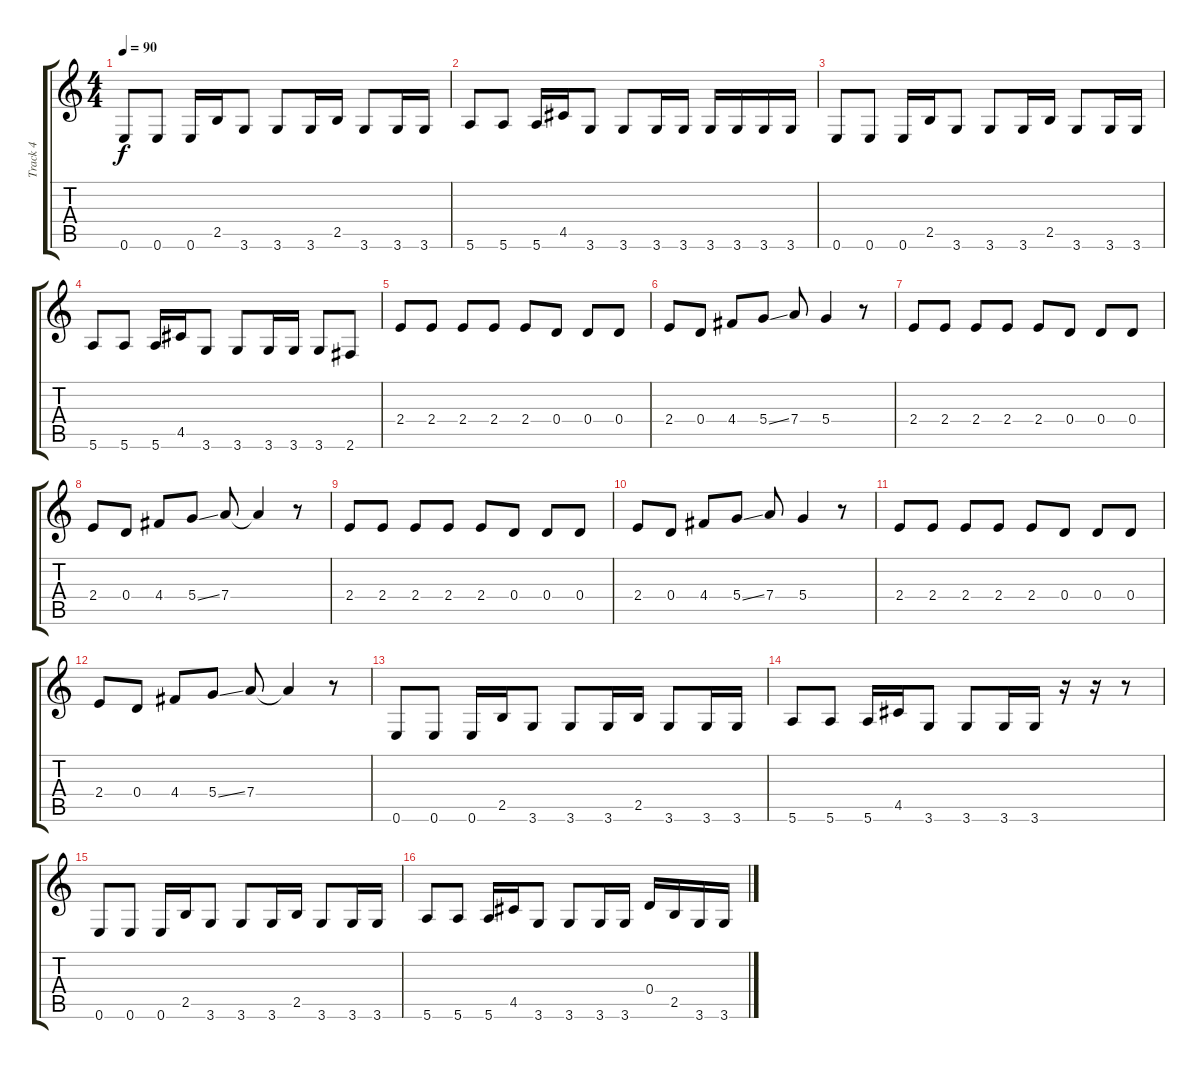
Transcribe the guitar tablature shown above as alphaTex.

\track ("Track 4" "Track 4") {instrument electricbassfinger}
\staff {score tabs}
\tuning (E4 B3 G3 D3 A2 E2) {hide}
\ts (4 4)
\tempo 90
\clef g2
\ks c
0.6.8{dy f} 0.6.8 0.6.16 2.5.16 3.6.8 3.6.8 3.6.16 2.5.16 3.6.8 3.6.16 3.6.16 |
5.6.8 5.6.8 5.6.16 4.5.16 3.6.8 3.6.8 3.6.16 3.6.16 3.6.16 3.6.16 3.6.16 3.6.16 |
0.6.8 0.6.8 0.6.16 2.5.16 3.6.8 3.6.8 3.6.16 2.5.16 3.6.8 3.6.16 3.6.16 |
5.6.8 5.6.8 5.6.16 4.5.16 3.6.8 3.6.8 3.6.16 3.6.16 3.6.8 2.6.8 |
2.4.8 2.4.8 2.4.8 2.4.8 2.4.8 0.4.8 0.4.8 0.4.8 |
2.4.8 0.4.8 4.4.8 5.4{ss}.8 7.4.8 5.4.4 r.8 |
2.4.8 2.4.8 2.4.8 2.4.8 2.4.8 0.4.8 0.4.8 0.4.8 |
2.4.8 0.4.8 4.4.8 5.4{ss}.8 7.4.8 7.4{t}.4 r.8 |
2.4.8 2.4.8 2.4.8 2.4.8 2.4.8 0.4.8 0.4.8 0.4.8 |
2.4.8 0.4.8 4.4.8 5.4{ss}.8 7.4.8 5.4.4 r.8 |
2.4.8 2.4.8 2.4.8 2.4.8 2.4.8 0.4.8 0.4.8 0.4.8 |
2.4.8 0.4.8 4.4.8 5.4{ss}.8 7.4.8 7.4{t}.4 r.8 |
0.6.8 0.6.8 0.6.16 2.5.16 3.6.8 3.6.8 3.6.16 2.5.16 3.6.8 3.6.16 3.6.16 |
5.6.8 5.6.8 5.6.16 4.5.16 3.6.8 3.6.8 3.6.16 3.6.16 r.16 r.16 r.8 |
0.6.8 0.6.8 0.6.16 2.5.16 3.6.8 3.6.8 3.6.16 2.5.16 3.6.8 3.6.16 3.6.16 |
5.6.8 5.6.8 5.6.16 4.5.16 3.6.8 3.6.8 3.6.16 3.6.16 0.4.16 2.5.16 3.6.16 3.6.16
